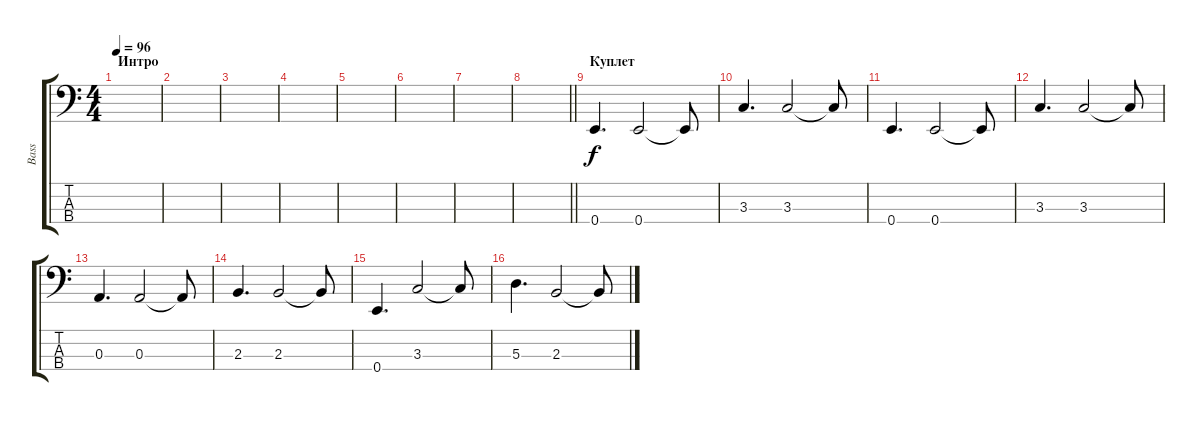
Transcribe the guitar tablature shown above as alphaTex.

\track ("Bass" "Bass") {instrument electricbassfinger}
\staff {score tabs}
\tuning (G2 D2 A1 E1) {hide}
\ts (4 4)
\section ("" "Интро")
\tempo 96
\clef f4
\ks c
|
|
|
|
|
|
|
\barLineRight lightlight
|
\section ("" "Куплет")
0.4.4{d} 0.4.2 0.4{t}.8 |
3.3.4{d} 3.3.2 3.3{t}.8 |
0.4.4{d} 0.4.2 0.4{t}.8 |
3.3.4{d} 3.3.2 3.3{t}.8 |
0.3.4{d} 0.3.2 0.3{t}.8 |
2.3.4{d} 2.3.2 2.3{t}.8 |
0.4.4{d} 3.3.2 3.3{t}.8 |
5.3.4{d} 2.3.2 2.3{t}.8
